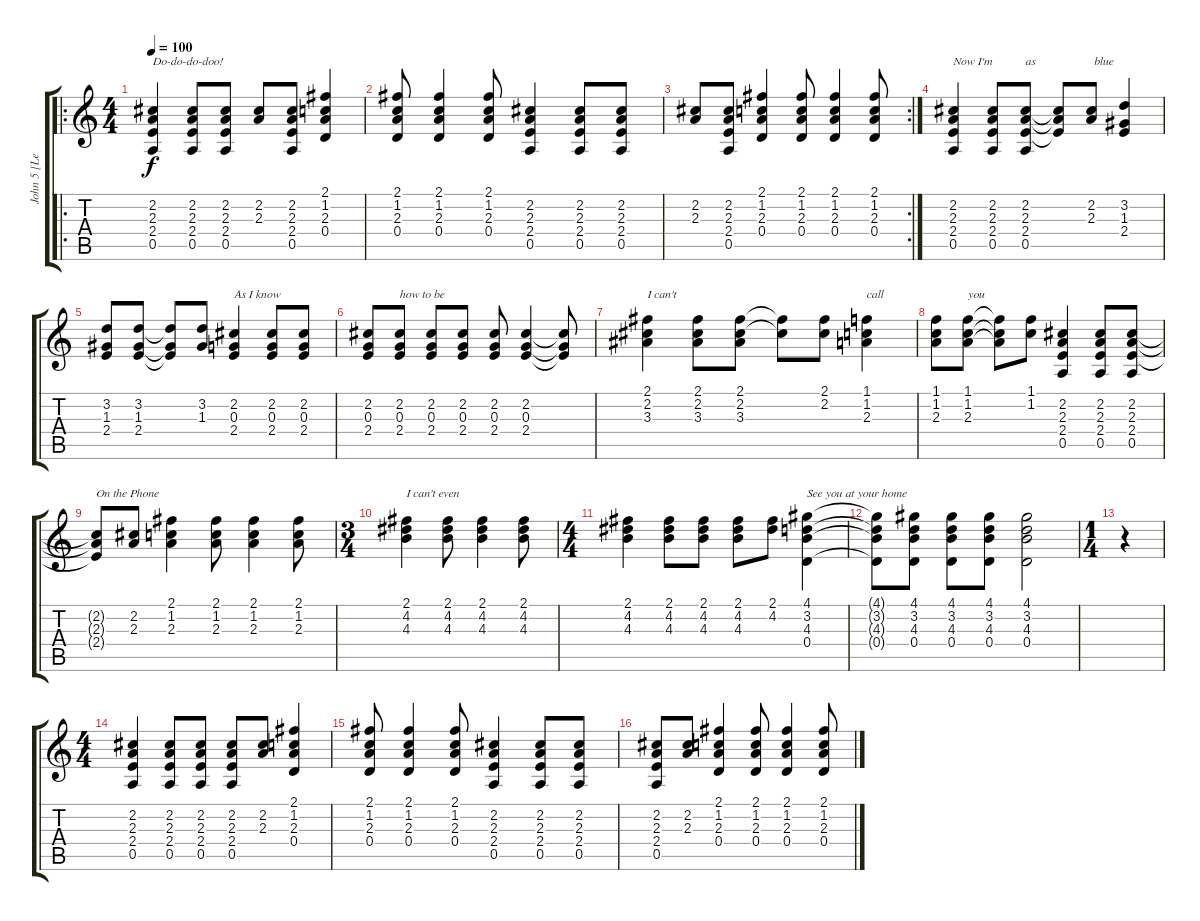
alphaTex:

\track ("John 5 [Lead Acoustic Guitar]" "John 5 [Le") {instrument acousticguitarnylon}
\staff {score tabs}
\tuning (E4 B3 G3 D3 A2 E2) {hide}
\ro
\ts (4 4)
\tempo 100
\clef g2
\ks c
(2.2 2.3 2.4 0.5).4{txt "Do-do-do-doo!" dy f instrument acousticguitarnylon} (2.2 2.3 2.4 0.5).8 (2.2 2.3 2.4 0.5).8 (2.2 2.3).8 (2.2 2.3 2.4 0.5).8 (2.1 1.2 2.3 0.4).4 |
(2.1 1.2 2.3 0.4).8 (2.1 1.2 2.3 0.4).4 (2.1 1.2 2.3 0.4).8 (2.2 2.3 2.4 0.5).4 (2.2 2.3 2.4 0.5).8 (2.2 2.3 2.4 0.5).8 |
\rc 2
(2.2 2.3).8 (2.2 2.3 2.4 0.5).8 (2.1 1.2 2.3 0.4).4 (2.1 1.2 2.3 0.4).8 (2.1 1.2 2.3 0.4).4 (2.1 1.2 2.3 0.4).8 |
(2.2 2.3 2.4 0.5).4{txt "Now I'm"} (2.2 2.3 2.4 0.5).8 (2.2 2.3 2.4 0.5).8{txt "as"} (2.2{t} 2.3{t} 2.4{t}).8 (2.2 2.3).8{txt " blue "} (3.2 1.3 2.4).4 |
(3.2 1.3 2.4).8 (3.2 1.3 2.4).8 (3.2{t} 1.3{t} 2.4{t}).8 (3.2 1.3).8 (2.2 0.3 2.4).4{txt "As I know "} (2.2 0.3 2.4).8 (2.2 0.3 2.4).8 |
(2.2 0.3 2.4).8 (2.2 0.3 2.4).8{txt "how to be"} (2.2 0.3 2.4).8 (2.2 0.3 2.4).8 (2.2 0.3 2.4).8 (2.2 0.3 2.4).4 (2.2{t} 0.3{t} 2.4{t}).8 |
(2.1 2.2 3.3).4{txt "I can't"} (2.1 2.2 3.3).8 (2.1 2.2 3.3).8 (2.1{t} 2.2{t}).8 (2.1 2.2).8 (1.1 1.2 2.3).4{txt "call"} |
(1.1 1.2 2.3).8 (1.1 1.2 2.3).8{txt "you"} (1.1{t} 1.2{t} 2.3{t}).8 (1.1 1.2).8 (2.2 2.3 2.4 0.5).4 (2.2 2.3 2.4 0.5).8 (2.2 2.3 2.4 0.5).8 |
(2.2{t} 2.3{t} 2.4{t}).8{txt "On the Phone"} (2.2 2.3).8 (2.1 1.2 2.3).4 (2.1 1.2 2.3).8 (2.1 1.2 2.3).4 (2.1 1.2 2.3).8 |
\ts (3 4)
(2.1 4.2 4.3).4{txt "I can't even"} (2.1 4.2 4.3).8 (2.1 4.2 4.3).4 (2.1 4.2 4.3).8 |
\ts (4 4)
(2.1 4.2 4.3).4 (2.1 4.2 4.3).8 (2.1 4.2 4.3).8 (2.1 4.2 4.3).8 (2.1 4.2).8 (4.1 3.2 4.3 0.4).4{txt "See you at your home"} |
(4.1{t} 3.2{t} 4.3{t} 0.4{t}).8 (4.1 3.2 4.3 0.4).8 (4.1 3.2 4.3 0.4).8 (4.1 3.2 4.3 0.4).8 (4.1 3.2 4.3 0.4).2 |
\ts (1 4)
r.4 |
\ts (4 4)
(2.2 2.3 2.4 0.5).4 (2.2 2.3 2.4 0.5).8 (2.2 2.3 2.4 0.5).8 (2.2 2.3 2.4 0.5).8 (2.2 2.3).8 (2.1 1.2 2.3 0.4).4 |
(2.1 1.2 2.3 0.4).8 (2.1 1.2 2.3 0.4).4 (2.1 1.2 2.3 0.4).8 (2.2 2.3 2.4 0.5).4 (2.2 2.3 2.4 0.5).8 (2.2 2.3 2.4 0.5).8 |
(2.2 2.3 2.4 0.5).8 (2.2 2.3).8 (2.1 1.2 2.3 0.4).4 (2.1 1.2 2.3 0.4).8 (2.1 1.2 2.3 0.4).4 (2.1 1.2 2.3 0.4).8
